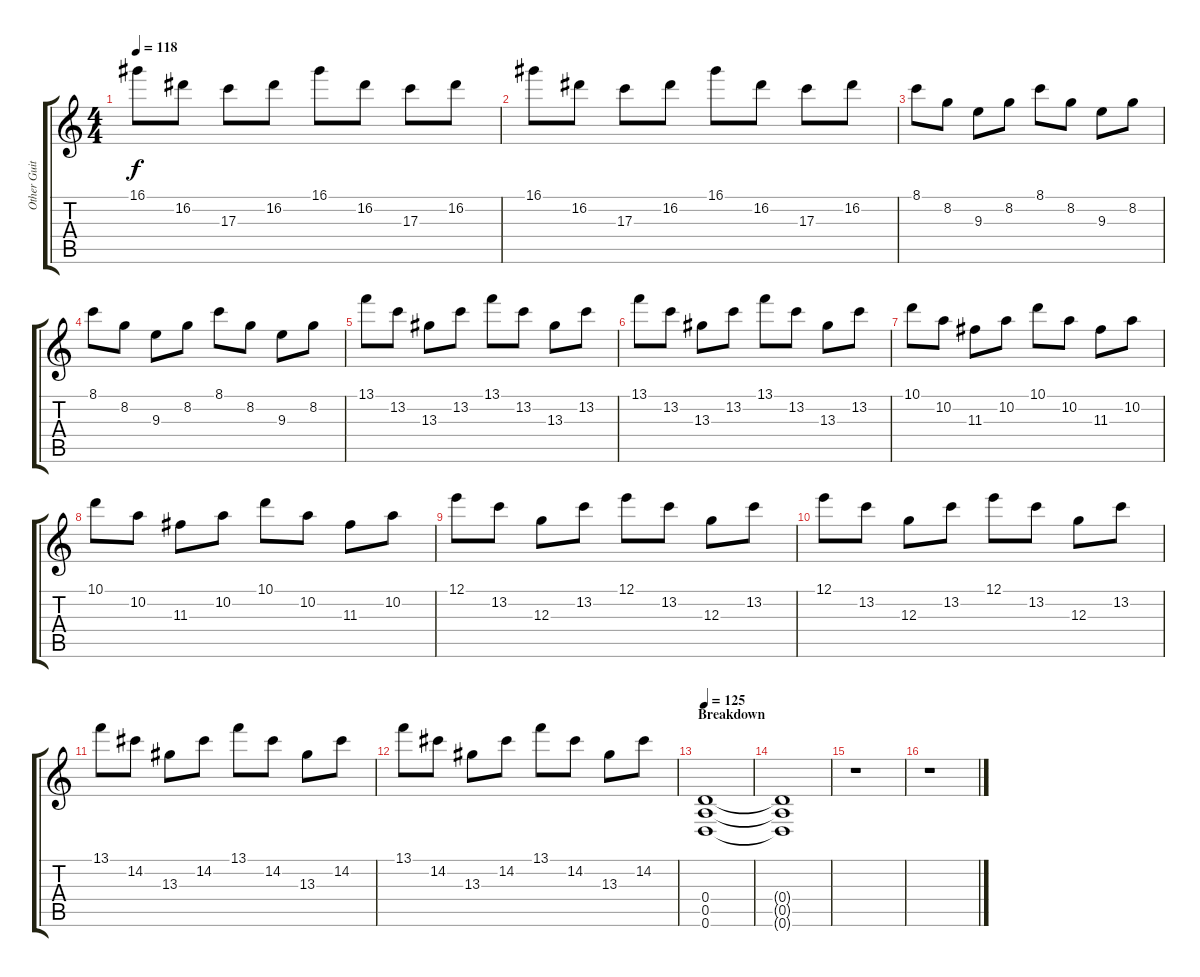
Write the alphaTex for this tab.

\track ("Other Guitar" "Other Guit") {instrument distortionguitar}
\staff {score tabs}
\tuning (E4 B3 G3 D3 A2 D2) {hide}
\ts (4 4)
\tempo 118
\clef g2
\ks c
16.1.8{dy f} 16.2.8 17.3.8 16.2.8 16.1.8 16.2.8 17.3.8 16.2.8 |
16.1.8 16.2.8 17.3.8 16.2.8 16.1.8 16.2.8 17.3.8 16.2.8 |
8.1.8 8.2.8 9.3.8 8.2.8 8.1.8 8.2.8 9.3.8 8.2.8 |
8.1.8 8.2.8 9.3.8 8.2.8 8.1.8 8.2.8 9.3.8 8.2.8 |
13.1.8 13.2.8 13.3.8 13.2.8 13.1.8 13.2.8 13.3.8 13.2.8 |
13.1.8 13.2.8 13.3.8 13.2.8 13.1.8 13.2.8 13.3.8 13.2.8 |
10.1.8 10.2.8 11.3.8 10.2.8 10.1.8 10.2.8 11.3.8 10.2.8 |
10.1.8 10.2.8 11.3.8 10.2.8 10.1.8 10.2.8 11.3.8 10.2.8 |
12.1.8 13.2.8 12.3.8 13.2.8 12.1.8 13.2.8 12.3.8 13.2.8 |
12.1.8 13.2.8 12.3.8 13.2.8 12.1.8 13.2.8 12.3.8 13.2.8 |
13.1.8 14.2.8 13.3.8 14.2.8 13.1.8 14.2.8 13.3.8 14.2.8 |
13.1.8 14.2.8 13.3.8 14.2.8 13.1.8 14.2.8 13.3.8 14.2.8 |
\section ("" "Breakdown")
\tempo 125
(0.4 0.5 0.6).1{instrument distortionguitar} |
(0.4{t} 0.5{t} 0.6{t}).1 |
r.1 |
r.1
